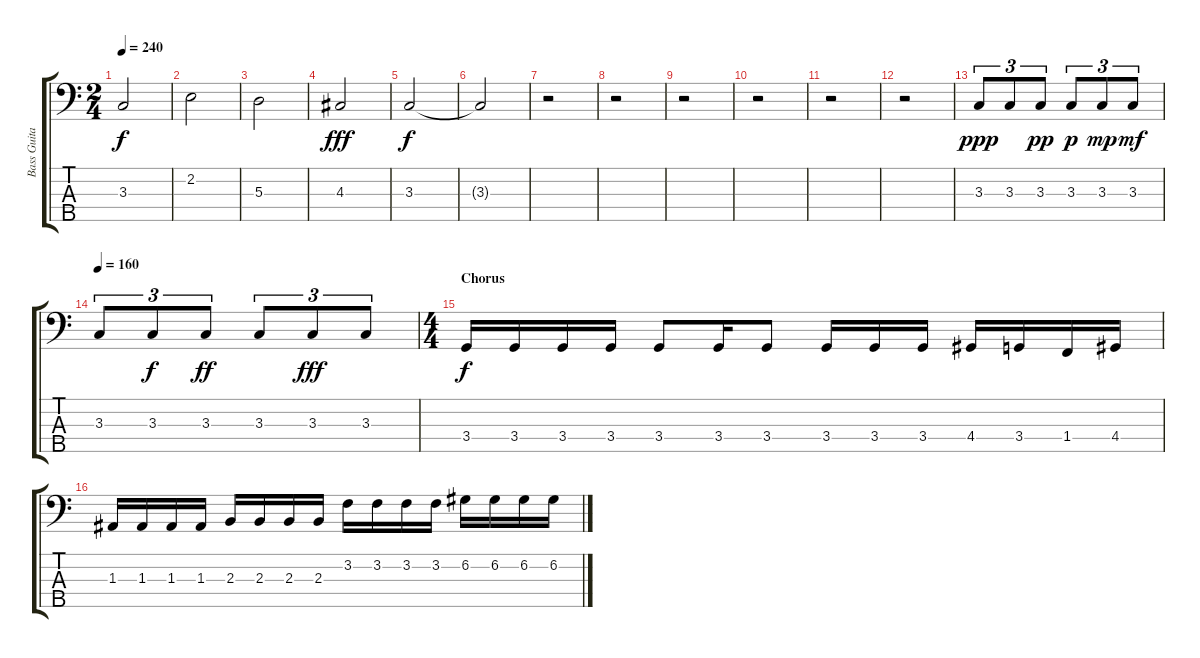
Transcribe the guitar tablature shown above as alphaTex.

\track ("Bass Guitar" "Bass Guita") {instrument electricbasspick}
\staff {score tabs}
\tuning (G2 D2 A1 E1 B0) {hide}
\ts (2 4)
\tempo 240
\clef f4
\ks c
3.3.2{dy f} |
2.2.2 |
5.3.2 |
4.3.2{dy fff} |
3.3.2{dy f} |
3.3{t}.2 |
r.2 |
r.2 |
r.2 |
r.2 |
r.2 |
r.2 |
3.3.8{tu (3 2) dy ppp instrument electricbasspick} 3.3.8{tu (3 2)} 3.3.8{tu (3 2) dy pp} 3.3.8{tu (3 2) dy p} 3.3.8{tu (3 2) dy mp} 3.3.8{tu (3 2) dy mf} |
\tempo 160
3.3.8{tu (3 2)} 3.3.8{tu (3 2) dy f} 3.3.8{tu (3 2) dy ff} 3.3.8{tu (3 2)} 3.3.8{tu (3 2) dy fff} 3.3.8{tu (3 2)} |
\ts (4 4)
\section ("" "Chorus")
3.4.16{dy f} 3.4.16 3.4.16 3.4.16 3.4.8 3.4.16 3.4.8 3.4.16 3.4.16 3.4.16 4.4.16 3.4.16 1.4.16 4.4.16 |
1.3.16 1.3.16 1.3.16 1.3.16 2.3.16 2.3.16 2.3.16 2.3.16 3.2.16 3.2.16 3.2.16 3.2.16 6.2.16 6.2.16 6.2.16 6.2.16
